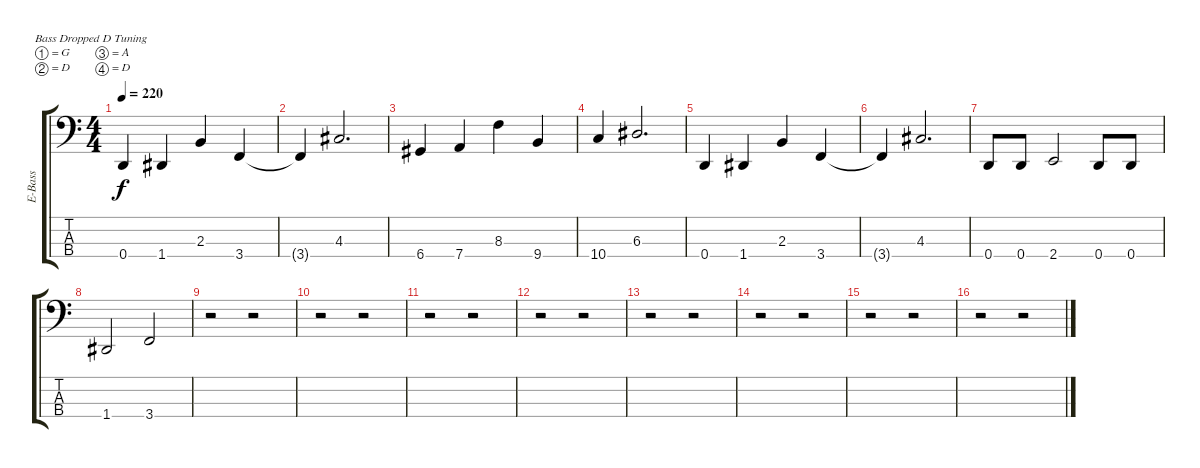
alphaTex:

\bracketExtendMode groupsimilarinstruments
\otherSystemsTrackNameOrientation horizontal
\track ("Bass" "E-Bass") {instrument electricbassfinger}
\staff {score tabs}
\tuning (G2 D2 A1 D1)
\ts (4 4)
\tempo 220
\clef f4
\ks c
0.4.4{dy f beam Up} 1.4{acc #}.4{beam Up} 2.3.4{beam Up} 3.4.4{beam Up} |
3.4{t}.4{beam Up} 4.3{acc #}.2{d beam Up} |
6.4{acc #}.4{beam Up} 7.4.4{beam Up} 8.3.4{beam Down} 9.4.4{beam Up} |
10.4.4{beam Up} 6.3{acc #}.2{d beam Up} |
0.4.4{beam Up} 1.4{acc #}.4{beam Up} 2.3.4{beam Up} 3.4.4{beam Up} |
3.4{t}.4{beam Up} 4.3{acc #}.2{d beam Up} |
0.4.8{beam Up} 0.4.8{beam Up} 2.4.2{beam Up} 0.4.8{beam Up} 0.4.8{beam Up} |
1.4{acc #}.2{beam Up} 3.4.2{beam Up} |
r.2{beam Down} r.2{beam Down} |
r.2{beam Down} r.2{beam Down} |
r.2{beam Down} r.2{beam Down} |
r.2{beam Down} r.2{beam Down} |
r.2{beam Down} r.2{beam Down} |
r.2{beam Down} r.2{beam Down} |
r.2{beam Down} r.2{beam Down} |
r.2{beam Down} r.2{beam Down}
